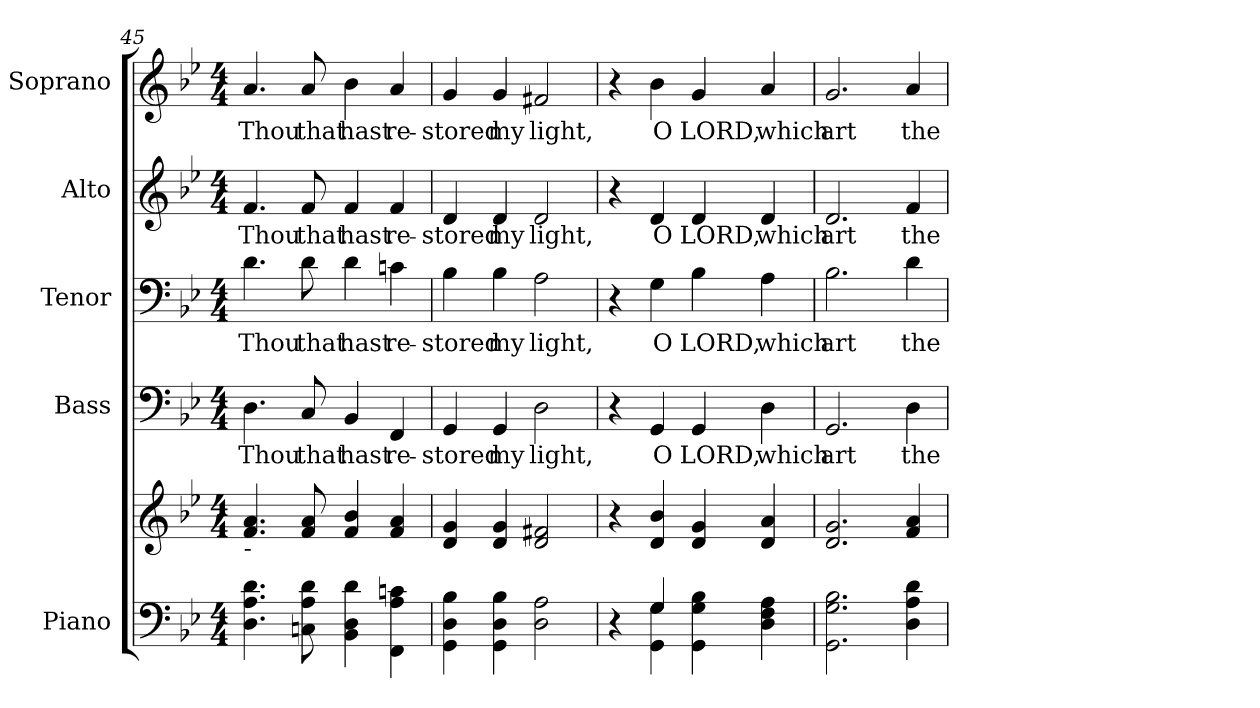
**kern	**kern	**kern	**text	**kern	**text	**kern	**text	**kern	**text
*part5	*part5	*part4	*part4	*part3	*part3	*part2	*part2	*part1	*part1
*staff6	*staff5	*staff4	*staff4	*staff3	*staff3	*staff2	*staff2	*staff1	*staff1
*I"Piano	*	*I"Bass	*	*I"Tenor	*	*I"Alto	*	*I"Soprano	*
*I'Pno.	*	*I'B.	*	*I'T.	*	*I'A.	*	*I'S.	*
!!LO:PB:g=z
*clefF4	*clefG2	*clefF4	*	*clefF4	*	*clefG2	*	*clefG2	*
*k[b-e-]	*k[b-e-]	*k[b-e-]	*	*k[b-e-]	*	*k[b-e-]	*	*k[b-e-]	*
*B-:	*B-:	*B-:	*	*B-:	*	*B-:	*	*B-:	*
*M4/4	*M4/4	*M4/4	*	*M4/4	*	*M4/4	*	*M4/4	*
=45	=45	=45	=45	=45	=45	=45	=45	=45	=45
!	!	!	!LO:LY:b:color=#000000	!	!	!	!	!	!
!	!	!	!	!	!LO:LY:b:color=#000000	!	!	!	!
!	!	!	!	!	!	!	!LO:LY:b:color=#000000	!	!
!	!LO:TX:b:t=-	!	!	!	!	!	!	!	!
!	!	!	!	!	!	!	!	!	!LO:LY:b:color=#000000
4.Di\ 4.Ai 4.di	4.fi/ 4.ai	4.Di\	Thou	4.di\	Thou	4.fi/	Thou	4.ai/	Thou
!	!	!	!LO:LY:b:color=#000000	!	!	!	!	!	!
!	!	!	!	!	!LO:LY:b:color=#000000	!	!	!	!
!	!	!	!	!	!	!	!LO:LY:b:color=#000000	!	!
!	!	!	!	!	!	!	!	!	!LO:LY:b:color=#000000
8Cni\ 8Ai 8di	8fi/ 8ai	8Ci/	that	8di\	that	8fi/	that	8ai/	that
!	!	!	!LO:LY:b:color=#000000	!	!	!	!	!	!
!	!	!	!	!	!LO:LY:b:color=#000000	!	!	!	!
!	!	!	!	!	!	!	!LO:LY:b:color=#000000	!	!
!	!	!	!	!	!	!	!	!	!LO:LY:b:color=#000000
4BB-i\ 4Di 4di	4fi/ 4b-i	4BB-i/	hast	4di\	hast	4fi/	hast	4b-i\	hast
!	!	!	!LO:LY:b:color=#000000	!	!	!	!	!	!
!	!	!	!	!	!LO:LY:b:color=#000000	!	!	!	!
!	!	!	!	!	!	!	!LO:LY:b:color=#000000	!	!
!	!	!	!	!	!	!	!	!	!LO:LY:b:color=#000000
4FFi\ 4Ai 4cni	4fi/ 4ai	4FFi/	re-	4cni\	re-	4fi/	re-	4ai/	re-
=46	=46	=46	=46	=46	=46	=46	=46	=46	=46
*^	*	*	*	*	*	*	*	*	*
!	!	!	!	!LO:LY:b:color=#000000	!	!	!	!	!	!
!	!	!	!	!	!	!LO:LY:b:color=#000000	!	!	!	!
!	!	!	!	!	!	!	!	!LO:LY:b:color=#000000	!	!
!	!	!	!	!	!	!	!	!	!	!LO:LY:b:color=#000000
4GGi\ 4Di 4B-i	2ryy	4di/ 4gi	4GGi/	-stored	4B-i\	-stored	4di/	-stored	4gi/	-stored
!	!	!	!	!LO:LY:b:color=#000000	!	!	!	!	!	!
!	!	!	!	!	!	!LO:LY:b:color=#000000	!	!	!	!
!	!	!	!	!	!	!	!	!LO:LY:b:color=#000000	!	!
!	!	!	!	!	!	!	!	!	!	!LO:LY:b:color=#000000
4GGi\ 4Di 4B-i	.	4di/ 4gi	4GGi/	my	4B-i\	my	4di/	my	4gi/	my
!	!	!	!	!LO:LY:b:color=#000000	!	!	!	!	!	!
!	!	!	!	!	!	!LO:LY:b:color=#000000	!	!	!	!
!	!	!	!	!	!	!	!	!LO:LY:b:color=#000000	!	!
!	!	!	!	!	!	!	!	!	!	!LO:LY:b:color=#000000
2Di\ 2Ai	2ryy	2di/ 2f#Xi	2Di\	light,	2Ai\	light,	2di/	light,	2f#Xi/	light,
=47	=47	=47	=47	=47	=47	=47	=47	=47	=47	=47
4r	4ryy	4r	4r	.	4r	.	4r	.	4r	.
!	!	!	!	!LO:LY:b:color=#000000	!	!	!	!	!	!
!	!	!	!	!	!	!LO:LY:b:color=#000000	!	!	!	!
!	!	!	!	!	!	!	!	!LO:LY:b:color=#000000	!	!
!	!	!	!	!	!	!	!	!	!	!LO:LY:b:color=#000000
4Gi/	4GGi\ 4Gi	4di/ 4b-i	4GGi/	O	4Gi\	O	4di/	O	4b-i\	O
!	!	!	!	!LO:LY:b:color=#000000	!	!	!	!	!	!
!	!	!	!	!	!	!LO:LY:b:color=#000000	!	!	!	!
!	!	!	!	!	!	!	!	!LO:LY:b:color=#000000	!	!
!	!	!	!	!	!	!	!	!	!	!LO:LY:b:color=#000000
4GGi\ 4Gi 4B-i	2ryy	4di/ 4gi	4GGi/	LORD,	4B-i\	LORD,	4di/	LORD,	4gi/	LORD,
!	!	!	!	!LO:LY:b:color=#000000	!	!	!	!	!	!
!	!	!	!	!	!	!LO:LY:b:color=#000000	!	!	!	!
!	!	!	!	!	!	!	!	!LO:LY:b:color=#000000	!	!
!	!	!	!	!	!	!	!	!	!	!LO:LY:b:color=#000000
4Di\ 4Fi 4Ai	.	4di/ 4ai	4Di\	which	4Ai\	which	4di/	which	4ai/	which
*v	*v	*	*	*	*	*	*	*	*	*
=48	=48	=48	=48	=48	=48	=48	=48	=48	=48
!	!	!	!LO:LY:b:color=#000000	!	!	!	!	!	!
!	!	!	!	!	!LO:LY:b:color=#000000	!	!	!	!
!	!	!	!	!	!	!	!LO:LY:b:color=#000000	!	!
!	!	!	!	!	!	!	!	!	!LO:LY:b:color=#000000
2.GGi\ 2.Gi 2.B-i	2.di/ 2.gi	2.GGi/	art	2.B-i\	art	2.di/	art	2.gi/	art
!	!	!	!LO:LY:b:color=#000000	!	!	!	!	!	!
!	!	!	!	!	!LO:LY:b:color=#000000	!	!	!	!
!	!	!	!	!	!	!	!LO:LY:b:color=#000000	!	!
!	!	!	!	!	!	!	!	!	!LO:LY:b:color=#000000
4Di\ 4Ai 4di	4fi/ 4ai	4Di\	the	4di\	the	4fi/	the	4ai/	the
=	=	=	=	=	=	=	=	=	=
*-	*-	*-	*-	*-	*-	*-	*-	*-	*-
